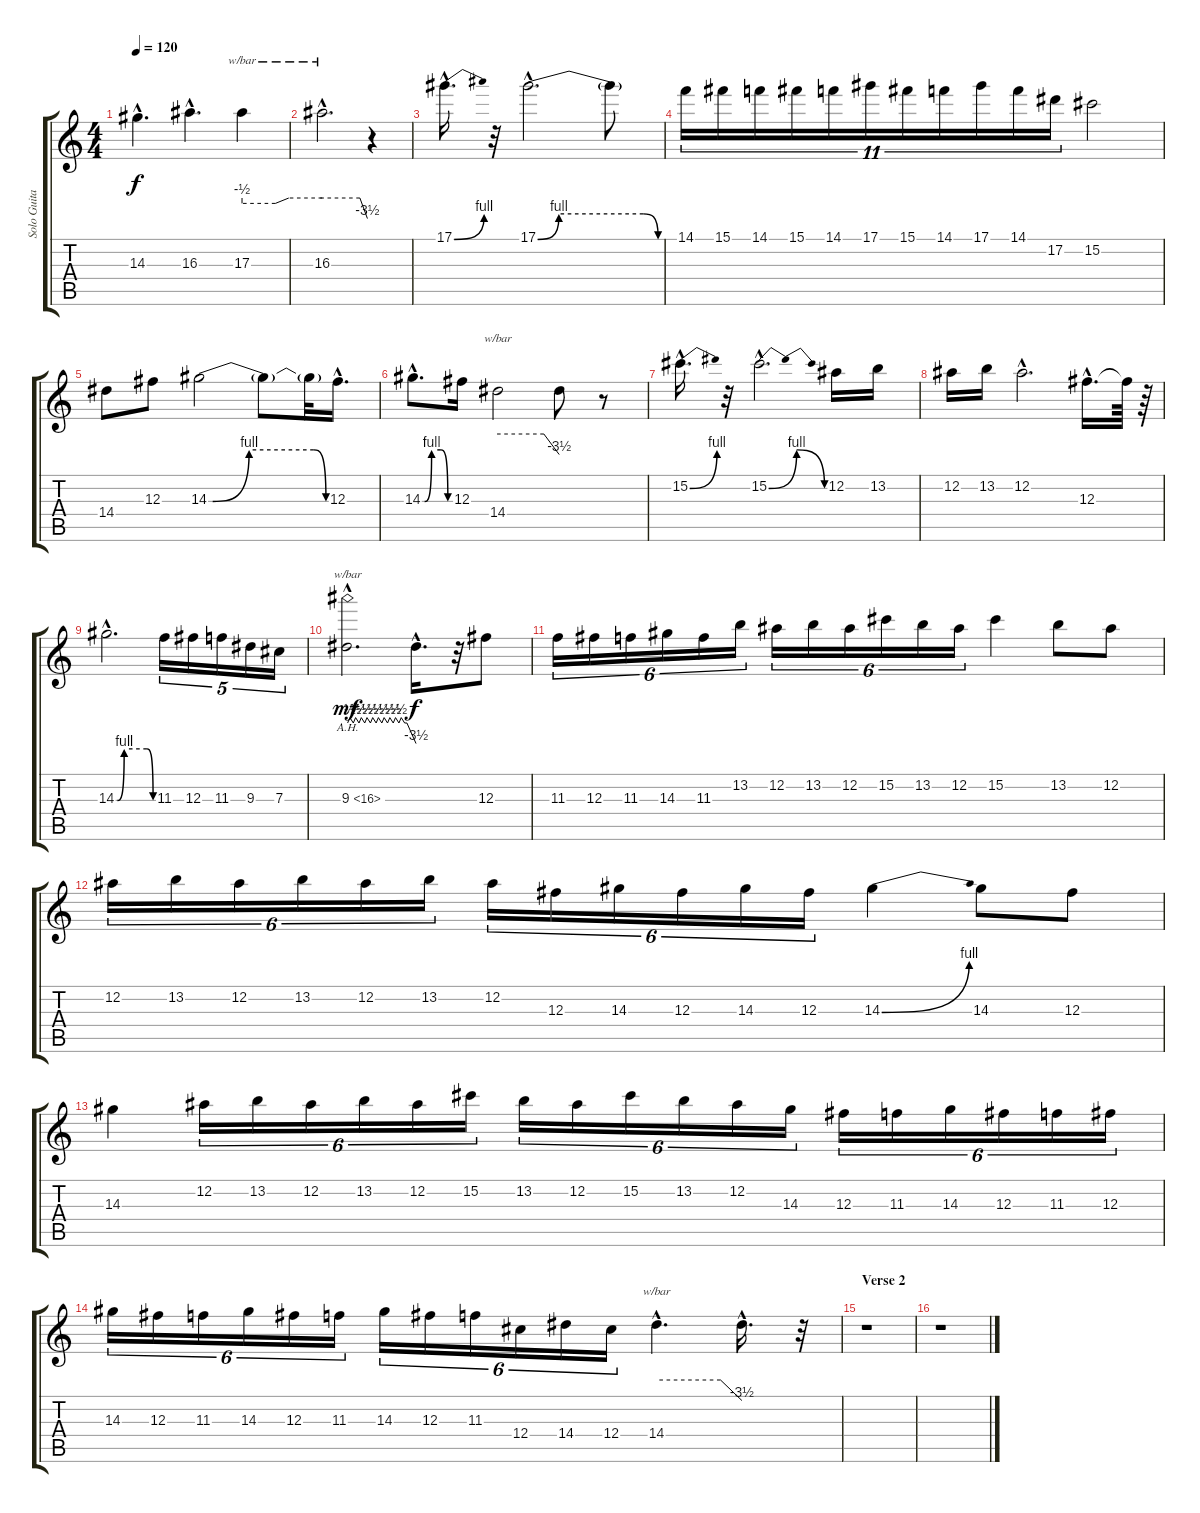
\track ("Solo Guitar 1" "Solo Guita") {instrument distortionguitar}
\staff {score tabs}
\tuning (Eb4 Bb3 Gb3 Db3 Ab2 Eb2) {hide}
\ts (4 4)
\tempo 120
\clef g2
\ks c
14.3{hac}.4{d dy f} 16.3{hac}.4{d} 17.3.4{tbe (custom default 0 -2 25 -2 35 0 60 0)} |
16.3{hac}.2{d tbe (custom default 0 0 50 0 60 -14)} r.4 |
17.1{be (bend 0 0 60 4) hac}.16{d} r.32 17.1{be (custom 0 0 10 4 50 4 57 0 60 0) hac}.2{d} 17.1{t}.8 |
14.1.16{tu (11 8)} 15.1.16{tu (11 8)} 14.1.16{tu (11 8)} 15.1.16{tu (11 8)} 14.1.16{tu (11 8)} 17.1.16{tu (11 8)} 15.1.16{tu (11 8)} 14.1.16{tu (11 8)} 17.1.16{tu (11 8)} 14.1.16{tu (11 8)} 17.2.16{tu (11 8)} 15.2.2 |
14.4.8 12.3.8 14.3{be (custom 0 0 2 0 20 4 52 4 58 0 60 0)}.2 14.3{t}.8 14.3{t}.32 12.3{hac}.16{d} |
14.3{be (custom 0 0 5 0 20 4 40 4 55 0 60 0) hac}.8{d} 12.3.16 14.4.2{tbe (custom default 0 0 45 0 60 -14)} 14.4{t}.8 r.8 |
15.2{be (bend 0 0 60 4) hac}.16{d} r.32 15.2{be (bendrelease 0 0 15 4 50 4 60 0) hac}.2{d} 12.2.16 13.2.16 |
12.2.16 13.2.16 12.2{hac}.2{d} 12.3{hac}.16{d} 12.3{t}.64 r.64 |
14.3{be (custom 0 0 2 0 13 4 50 4 60 0) hac}.2{d} 11.3.16{tu (5 4)} 12.3.16{tu (5 4)} 11.3.16{tu (5 4)} 9.3.16{tu (5 4)} 7.3.16{tu (5 4)} |
9.3{ah 7 hac}.2{d tbe (custom default 0 0 2 2 5 0 7 2 10 0 12 2 15 0 17 2 20 0 22 2 25 0 27 2 30 0 32 2 35 0 37 2 40 0 42 2 45 0 47 2 50 0 52 0 60 -14) dy mf} 9.3{hac t}.16{d dy f} r.32 12.3.8 |
11.3.16{tu (6 4)} 12.3.16{tu (6 4)} 11.3.16{tu (6 4)} 14.3.16{tu (6 4)} 11.3.16{tu (6 4)} 13.2.16{tu (6 4)} 12.2.16{tu (6 4)} 13.2.16{tu (6 4)} 12.2.16{tu (6 4)} 15.2.16{tu (6 4)} 13.2.16{tu (6 4)} 12.2.16{tu (6 4)} 15.2.4 13.2.8 12.2.8 |
12.2.16{tu (6 4)} 13.2.16{tu (6 4)} 12.2.16{tu (6 4)} 13.2.16{tu (6 4)} 12.2.16{tu (6 4)} 13.2.16{tu (6 4)} 12.2.16{tu (6 4)} 12.3.16{tu (6 4)} 14.3.16{tu (6 4)} 12.3.16{tu (6 4)} 14.3.16{tu (6 4)} 12.3.16{tu (6 4)} 14.3{be (bend 0 0 60 4)}.4 14.3.8 12.3.8 |
14.3.4 12.2.16{tu (6 4)} 13.2.16{tu (6 4)} 12.2.16{tu (6 4)} 13.2.16{tu (6 4)} 12.2.16{tu (6 4)} 15.2.16{tu (6 4)} 13.2.16{tu (6 4)} 12.2.16{tu (6 4)} 15.2.16{tu (6 4)} 13.2.16{tu (6 4)} 12.2.16{tu (6 4)} 14.3.16{tu (6 4)} 12.3.16{tu (6 4)} 11.3.16{tu (6 4)} 14.3.16{tu (6 4)} 12.3.16{tu (6 4)} 11.3.16{tu (6 4)} 12.3.16{tu (6 4)} |
14.3.16{tu (6 4)} 12.3.16{tu (6 4)} 11.3.16{tu (6 4)} 14.3.16{tu (6 4)} 12.3.16{tu (6 4)} 11.3.16{tu (6 4)} 14.3.16{tu (6 4)} 12.3.16{tu (6 4)} 11.3.16{tu (6 4)} 12.4.16{tu (6 4)} 14.4.16{tu (6 4)} 12.4.16{tu (6 4)} 14.4{hac}.4{d tbe (custom default 0 0 45 0 60 -14)} 14.4{hac t}.16{d} r.32 |
\section ("" "Verse 2")
r.1 |
r.1
